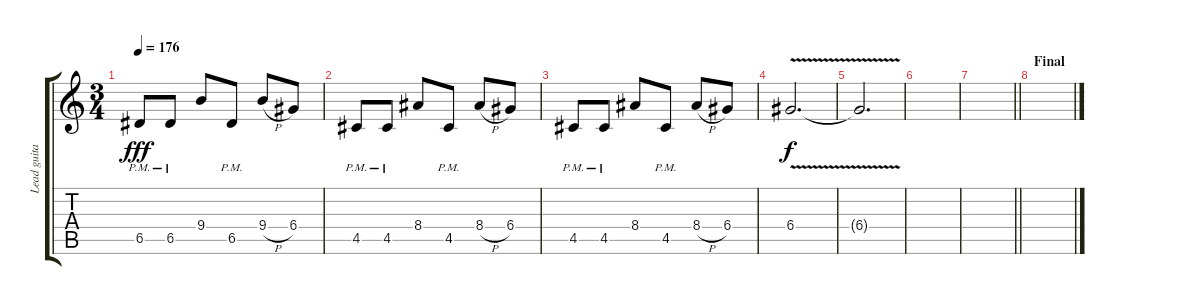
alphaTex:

\track ("Lead guitar" "Lead guita") {instrument distortionguitar}
\staff {score tabs}
\tuning (E4 B3 G3 D3 A2 E2) {hide}
\ts (3 4)
\tempo 176
\clef g2
\ks c
6.5{pm}.8{dy fff} 6.5{pm}.8 9.4.8 6.5{pm}.8 9.4{h}.8 6.4.8 |
4.5{pm}.8 4.5{pm}.8 8.4.8 4.5{pm}.8 8.4{h}.8 6.4.8 |
4.5{pm}.8 4.5{pm}.8 8.4.8 4.5{pm}.8 8.4{h}.8 6.4.8 |
6.4{v}.2{d dy f} |
6.4{t}.2{d} |
|
\barLineRight lightlight
|
\section ("" "Final")
